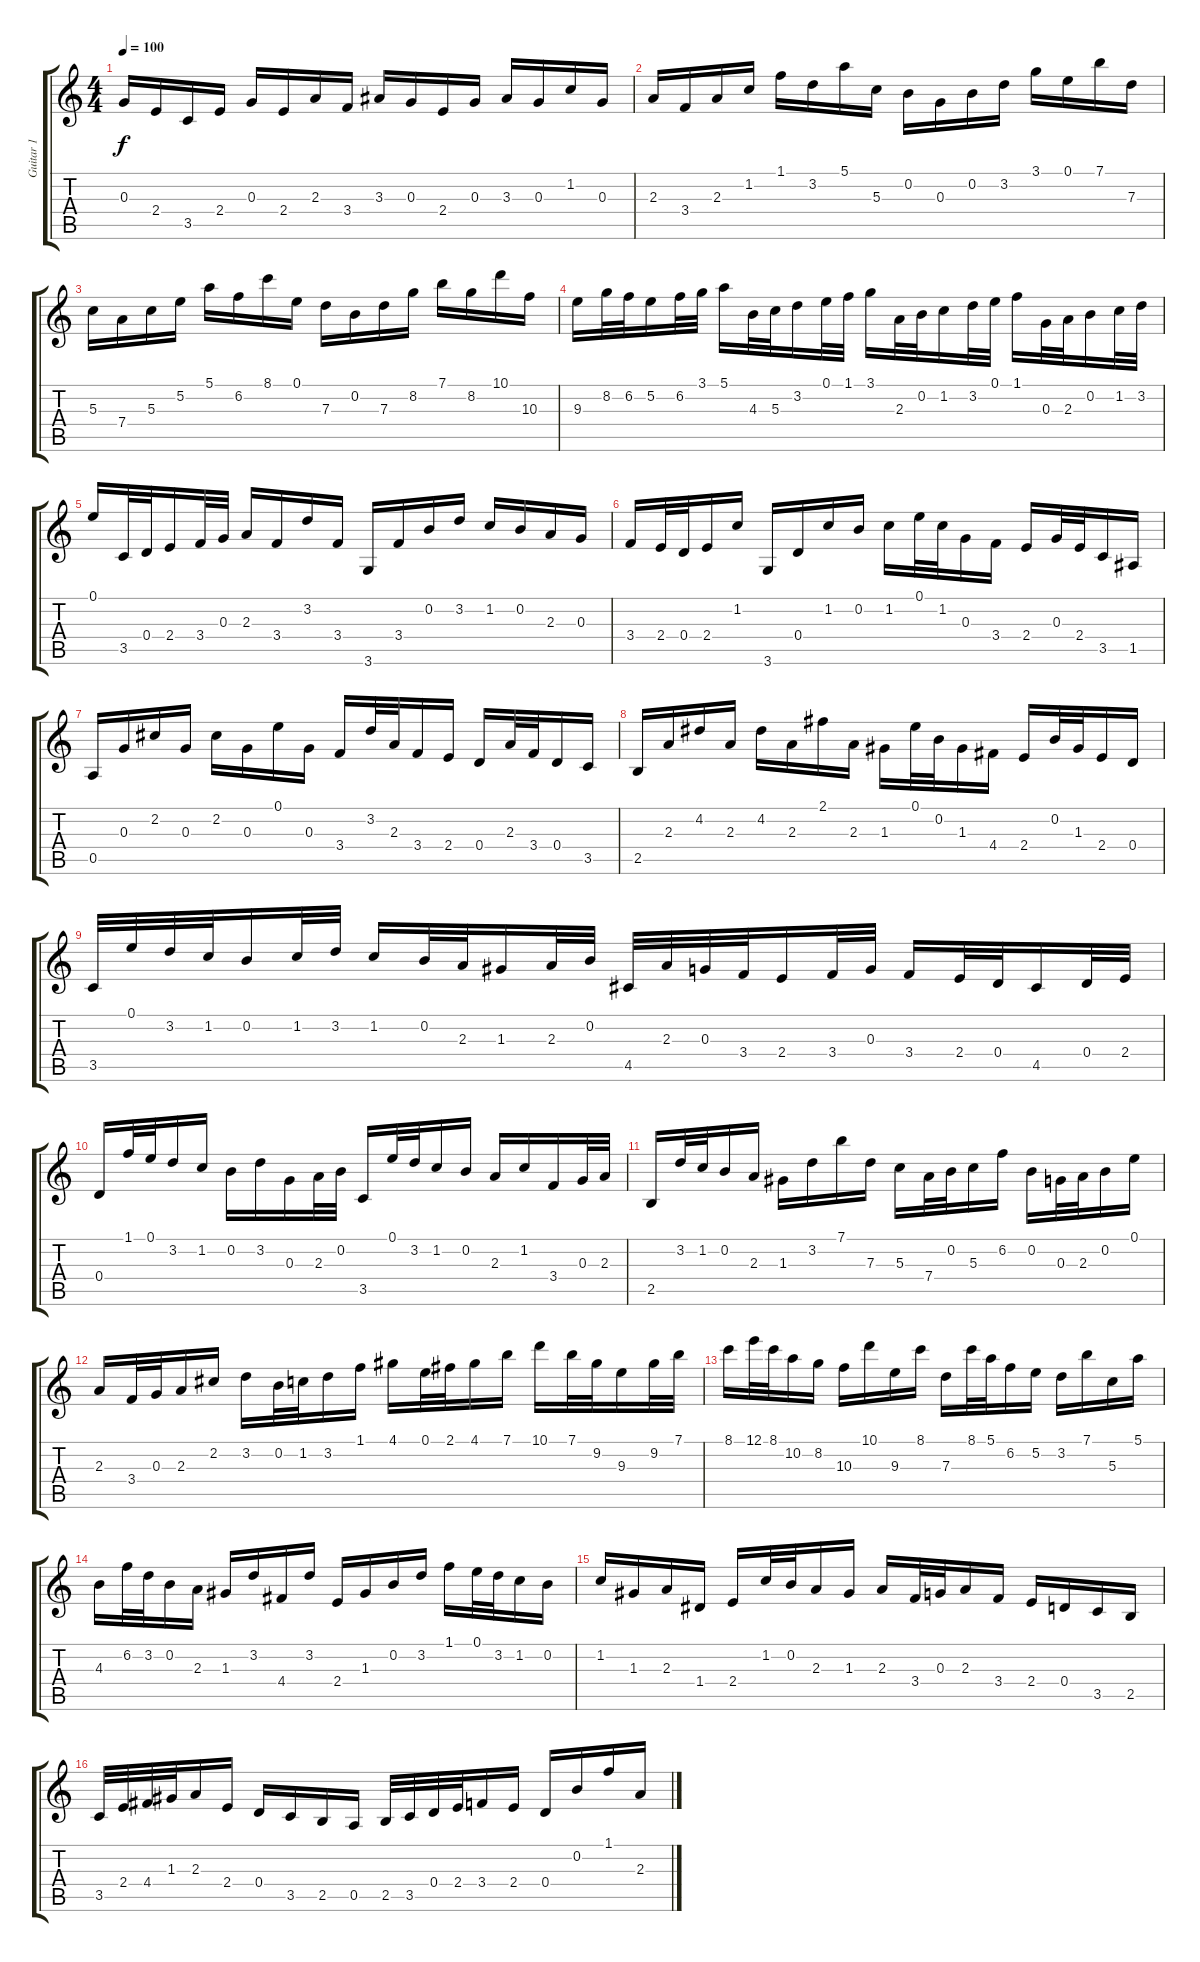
\track ("Guitar 1" "Guitar 1") {instrument acousticguitarnylon}
\staff {score tabs}
\tuning (E4 B3 G3 D3 A2 E2) {hide}
\ts (4 4)
\tempo 100
\clef g2
\ks c
0.3.16{dy f} 2.4.16 3.5.16 2.4.16 0.3.16 2.4.16 2.3.16 3.4.16 3.3.16 0.3.16 2.4.16 0.3.16 3.3.16 0.3.16 1.2.16 0.3.16 |
2.3.16 3.4.16 2.3.16 1.2.16 1.1.16 3.2.16 5.1.16 5.3.16 0.2.16 0.3.16 0.2.16 3.2.16 3.1.16 0.1.16 7.1.16 7.3.16 |
5.3.16 7.4.16 5.3.16 5.2.16 5.1.16 6.2.16 8.1.16 0.1.16 7.3.16 0.2.16 7.3.16 8.2.16 7.1.16 8.2.16 10.1.16 10.3.16 |
9.3.16 8.2.32 6.2.32 5.2.16 6.2.32 3.1.32 5.1.16 4.3.32 5.3.32 3.2.16 0.1.32 1.1.32 3.1.16 2.3.32 0.2.32 1.2.16 3.2.32 0.1.32 1.1.16 0.3.32 2.3.32 0.2.16 1.2.32 3.2.32 |
0.1.16 3.5.32 0.4.32 2.4.16 3.4.32 0.3.32 2.3.16 3.4.16 3.2.16 3.4.16 3.6.16 3.4.16 0.2.16 3.2.16 1.2.16 0.2.16 2.3.16 0.3.16 |
3.4.16 2.4.32 0.4.32 2.4.16 1.2.16 3.6.16 0.4.16 1.2.16 0.2.16 1.2.16 0.1.32 1.2.32 0.3.16 3.4.16 2.4.16 0.3.32 2.4.32 3.5.16 1.5.16 |
0.5.16 0.3.16 2.2.16 0.3.16 2.2.16 0.3.16 0.1.16 0.3.16 3.4.16 3.2.32 2.3.32 3.4.16 2.4.16 0.4.16 2.3.32 3.4.32 0.4.16 3.5.16 |
2.5.16 2.3.16 4.2.16 2.3.16 4.2.16 2.3.16 2.1.16 2.3.16 1.3.16 0.1.32 0.2.32 1.3.16 4.4.16 2.4.16 0.2.32 1.3.32 2.4.16 0.4.16 |
3.5.32 0.1.32 3.2.32 1.2.32 0.2.16 1.2.32 3.2.32 1.2.16 0.2.32 2.3.32 1.3.16 2.3.32 0.2.32 4.5.32 2.3.32 0.3.32 3.4.32 2.4.16 3.4.32 0.3.32 3.4.16 2.4.32 0.4.32 4.5.16 0.4.32 2.4.32 |
0.4.16 1.1.32 0.1.32 3.2.16 1.2.16 0.2.16 3.2.16 0.3.16 2.3.32 0.2.32 3.5.16 0.1.32 3.2.32 1.2.16 0.2.16 2.3.16 1.2.16 3.4.16 0.3.32 2.3.32 |
2.5.16 3.2.32 1.2.32 0.2.16 2.3.16 1.3.16 3.2.16 7.1.16 7.3.16 5.3.16 7.4.32 0.2.32 5.3.16 6.2.16 0.2.16 0.3.32 2.3.32 0.2.16 0.1.16 |
2.3.16 3.4.32 0.3.32 2.3.16 2.2.16 3.2.16 0.2.32 1.2.32 3.2.16 1.1.16 4.1.16 0.1.32 2.1.32 4.1.16 7.1.16 10.1.16 7.1.32 9.2.32 9.3.16 9.2.32 7.1.32 |
8.1.16 12.1.32 8.1.32 10.2.16 8.2.16 10.3.16 10.1.16 9.3.16 8.1.16 7.3.16 8.1.32 5.1.32 6.2.16 5.2.16 3.2.16 7.1.16 5.3.16 5.1.16 |
4.3.16 6.2.32 3.2.32 0.2.16 2.3.16 1.3.16 3.2.16 4.4.16 3.2.16 2.4.16 1.3.16 0.2.16 3.2.16 1.1.16 0.1.32 3.2.32 1.2.16 0.2.16 |
1.2.16 1.3.16 2.3.16 1.4.16 2.4.16 1.2.32 0.2.32 2.3.16 1.3.16 2.3.16 3.4.32 0.3.32 2.3.16 3.4.16 2.4.16 0.4.16 3.5.16 2.5.16 |
3.5.32 2.4.32 4.4.32 1.3.32 2.3.16 2.4.16 0.4.16 3.5.16 2.5.16 0.5.16 2.5.32 3.5.32 0.4.32 2.4.32 3.4.16 2.4.16 0.4.16 0.2.16 1.1.16 2.3.16
